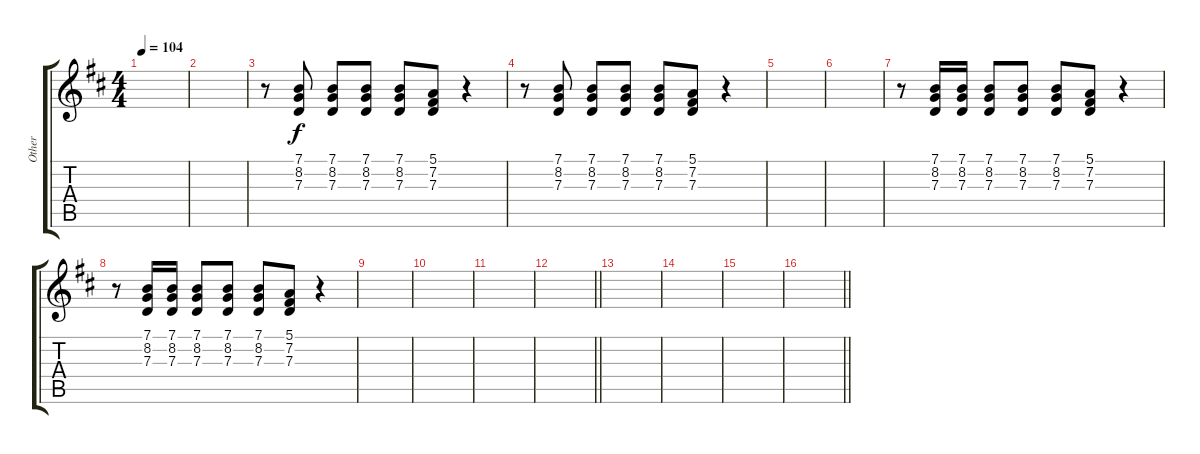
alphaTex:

\track ("Other" "Other") {instrument lead1square}
\staff {score tabs}
\tuning (E4 B3 G3 D3 A2 E2) {hide}
\ts (4 4)
\tempo 104
\clef g2
\ks d
|
|
r.8 (7.1 8.2 7.3).8 (7.1 8.2 7.3).8 (7.1 8.2 7.3).8 (7.1 8.2 7.3).8 (5.1 7.2 7.3).8 r.4 |
r.8 (7.1 8.2 7.3).8 (7.1 8.2 7.3).8 (7.1 8.2 7.3).8 (7.1 8.2 7.3).8 (5.1 7.2 7.3).8 r.4 |
|
|
r.8 (7.1 8.2 7.3).16 (7.1 8.2 7.3).16 (7.1 8.2 7.3).8 (7.1 8.2 7.3).8 (7.1 8.2 7.3).8 (5.1 7.2 7.3).8 r.4 |
r.8 (7.1 8.2 7.3).16 (7.1 8.2 7.3).16 (7.1 8.2 7.3).8 (7.1 8.2 7.3).8 (7.1 8.2 7.3).8 (5.1 7.2 7.3).8 r.4 |
|
|
|
\barLineRight lightlight
|
|
|
|
\barLineRight lightlight
